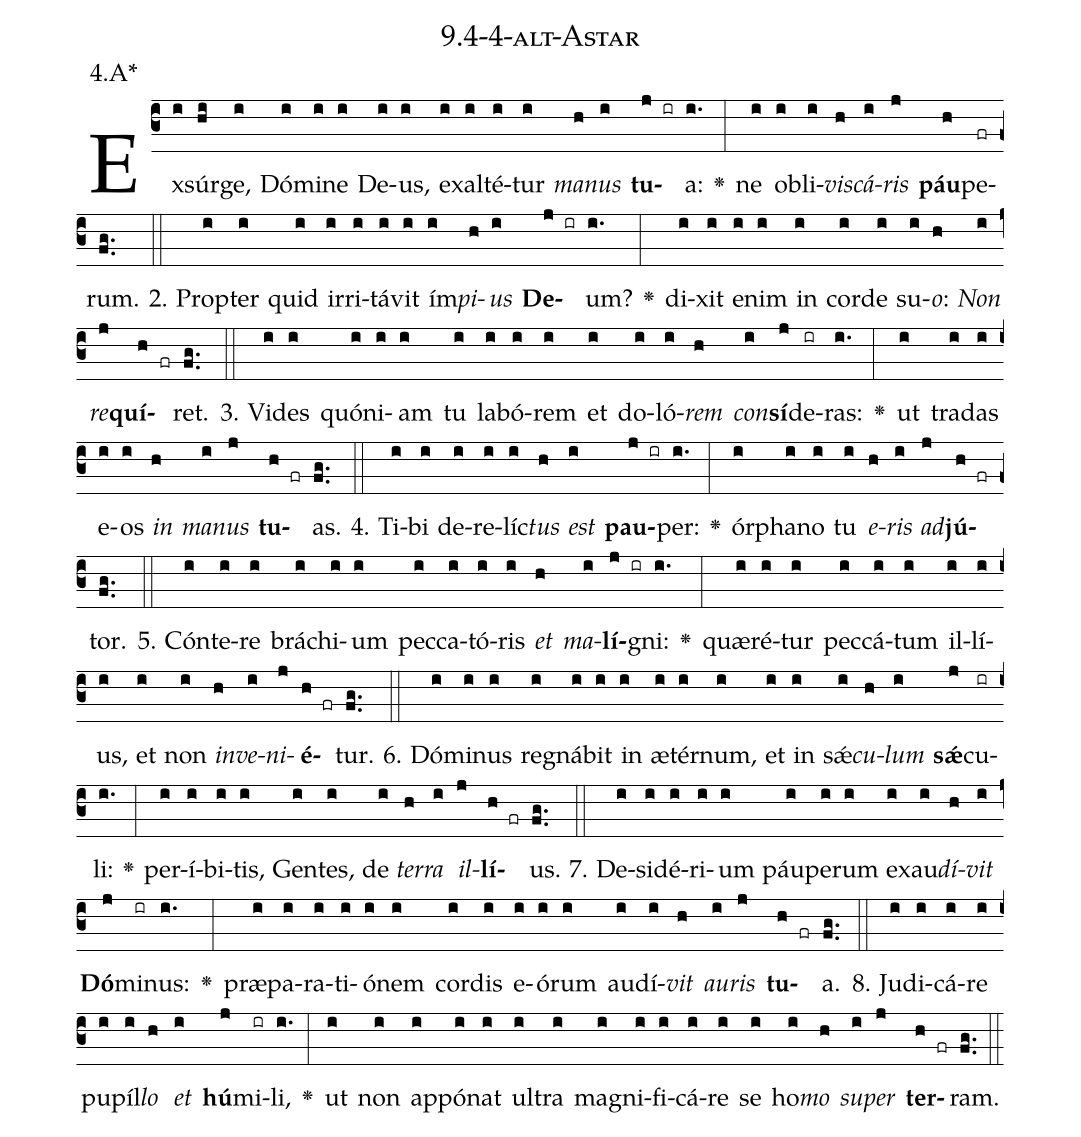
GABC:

name: 9.4-4-alt-Astar;
annotation: 4.A*;
%%
(c3)Ex(i)súr(hi)ge,(i) Dó(i)mi(i)ne(i) De(i)us,(i) ex(i)al(i)té(i)tur(i) <i>ma</i>(h)<i>nus</i>(i) <b>tu</b>(j ir)a:(i.) <v>\greheightstar</v>(:) ne(i) ob(i)li(i)<i>vis</i>(h)<i>cá</i>(i)<i>ris</i>(j) <b>páu</b>(h)pe(fr)rum.(fg..) (::)
2. Prop(i)ter(i) quid(i) ir(i)ri(i)tá(i)vit(i) ím(i)<i>pi</i>(h)<i>us</i>(i) <b>De</b>(j ir)um?(i.) <v>\greheightstar</v>(:) di(i)xit(i) e(i)nim(i) in(i) cor(i)de(i) su(i)<i>o</i>:(h) <i>Non</i>(i) <i>re</i>(j)<b>quí</b>(h fr)ret.(fg..) (::)
3. Vi(i)des(i) quón(i)i(i)am(i) tu(i) la(i)bó(i)rem(i) et(i) do(i)ló(i)<i>rem</i>(h) <i>con</i>(i)<b>sí</b>(j)de(ir)ras:(i.) <v>\greheightstar</v>(:) ut(i) tra(i)das(i) e(i)os(i) <i>in</i>(h) <i>ma</i>(i)<i>nus</i>(j) <b>tu</b>(h fr)as.(fg..) (::)
4. Ti(i)bi(i) de(i)re(i)líc(i)<i>tus</i>(h) <i>est</i>(i) <b>pau</b>(j ir)per:(i.) <v>\greheightstar</v>(:) ór(i)pha(i)no(i) tu(i) <i>e</i>(h)<i>ris</i>(i) <i>ad</i>(j)<b>jú</b>(h fr)tor.(fg..) (::)
5. Cón(i)te(i)re(i) brá(i)chi(i)um(i) pec(i)ca(i)tó(i)ris(i) <i>et</i>(h) <i>ma</i>(i)<b>lí</b>(j ir)gni:(i.) <v>\greheightstar</v>(:) quæ(i)ré(i)tur(i) pec(i)cá(i)tum(i) il(i)lí(i)us,(i) et(i) non(i) <i>in</i>(h)<i>ve</i>(i)<i>ni</i>(j)<b>é</b>(h fr)tur.(fg..) (::)
6. Dó(i)mi(i)nus(i) re(i)gná(i)bit(i) in(i) æ(i)tér(i)num,(i) et(i) in(i) sǽ(i)<i>cu</i>(h)<i>lum</i>(i) <b>sǽ</b>(j)cu(ir)li:(i.) <v>\greheightstar</v>(:) per(i)í(i)bi(i)tis,(i) Gen(i)tes,(i) de(i) <i>ter</i>(h)<i>ra</i>(i) <i>il</i>(j)<b>lí</b>(h fr)us.(fg..) (::)
7. De(i)si(i)dé(i)ri(i)um(i) páu(i)pe(i)rum(i) ex(i)au(i)<i>dí</i>(h)<i>vit</i>(i) <b>Dó</b>(j)mi(ir)nus:(i.) <v>\greheightstar</v>(:) præ(i)pa(i)ra(i)ti(i)ó(i)nem(i) cor(i)dis(i) e(i)ó(i)rum(i) au(i)dí(i)<i>vit</i>(h) <i>au</i>(i)<i>ris</i>(j) <b>tu</b>(h fr)a.(fg..) (::)
8. Ju(i)di(i)cá(i)re(i) pu(i)píl(i)<i>lo</i>(h) <i>et</i>(i) <b>hú</b>(j)mi(ir)li,(i.) <v>\greheightstar</v>(:) ut(i) non(i) ap(i)pó(i)nat(i) ul(i)tra(i) ma(i)gni(i)fi(i)cá(i)re(i) se(i) ho(i)<i>mo</i>(h) <i>su</i>(i)<i>per</i>(j) <b>ter</b>(h fr)ram.(fg..) (::)
